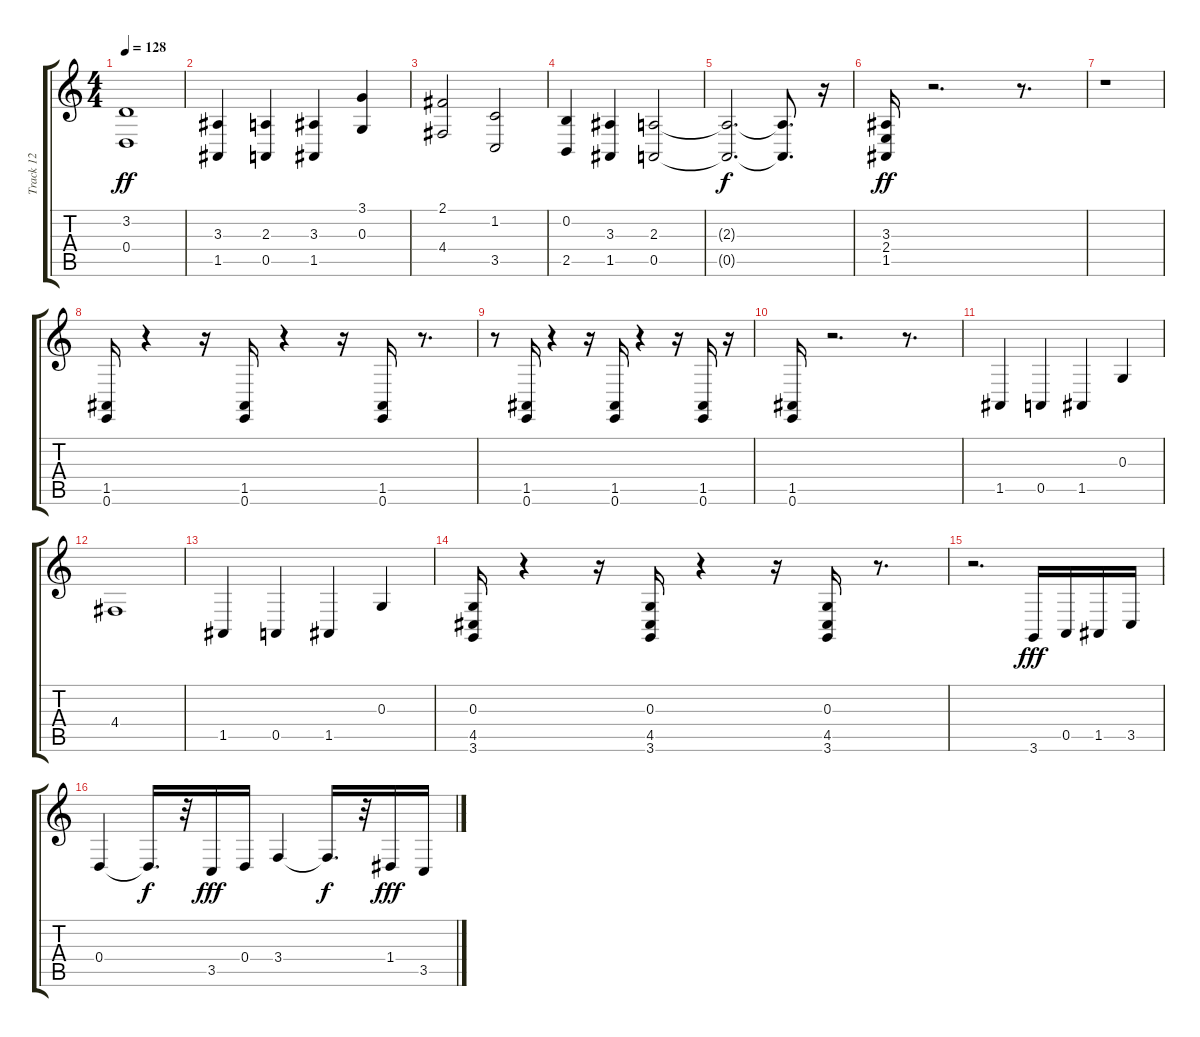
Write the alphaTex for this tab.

\track ("Track 12" "Track 12") {instrument trombone}
\staff {score tabs}
\tuning (E4 B3 G3 D3 A2 E2) {hide}
\ts (4 4)
\tempo 128
\clef g2
\ks c
(3.2 0.4).1{dy ff} |
(3.3 1.5).4 (2.3 0.5).4 (3.3 1.5).4 (3.1 0.3).4 |
(2.1 4.4).2 (1.2 3.5).2 |
(0.2 2.5).4 (3.3 1.5).4 (2.3 0.5).2 |
(2.3{t} 0.5{t}).2{d dy f} (2.3{t} 0.5{t}).8{d} r.16 |
(3.3 2.4 1.5).16{dy ff} r.2{d} r.8{d} |
r.1 |
(1.5 0.6).16 r.4 r.16 (1.5 0.6).16 r.4 r.16 (1.5 0.6).16 r.8{d} |
r.8 (1.5 0.6).16 r.4 r.16 (1.5 0.6).16 r.4 r.16 (1.5 0.6).16 r.16 |
(1.5 0.6).16 r.2{d} r.8{d} |
1.5.4 0.5.4 1.5.4 0.3.4 |
4.4.1 |
1.5.4 0.5.4 1.5.4 0.3.4 |
(0.3 4.5 3.6).16 r.4 r.16 (0.3 4.5 3.6).16 r.4 r.16 (0.3 4.5 3.6).16 r.8{d} |
r.2{d} 3.6.16{dy fff} 0.5.16 1.5.16 3.5.16 |
0.4.4 0.4{t}.16{d dy f} r.32 3.5.16{dy fff} 0.4.16 3.4.4 3.4{t}.16{d dy f} r.32 1.4.16{dy fff} 3.5.16
